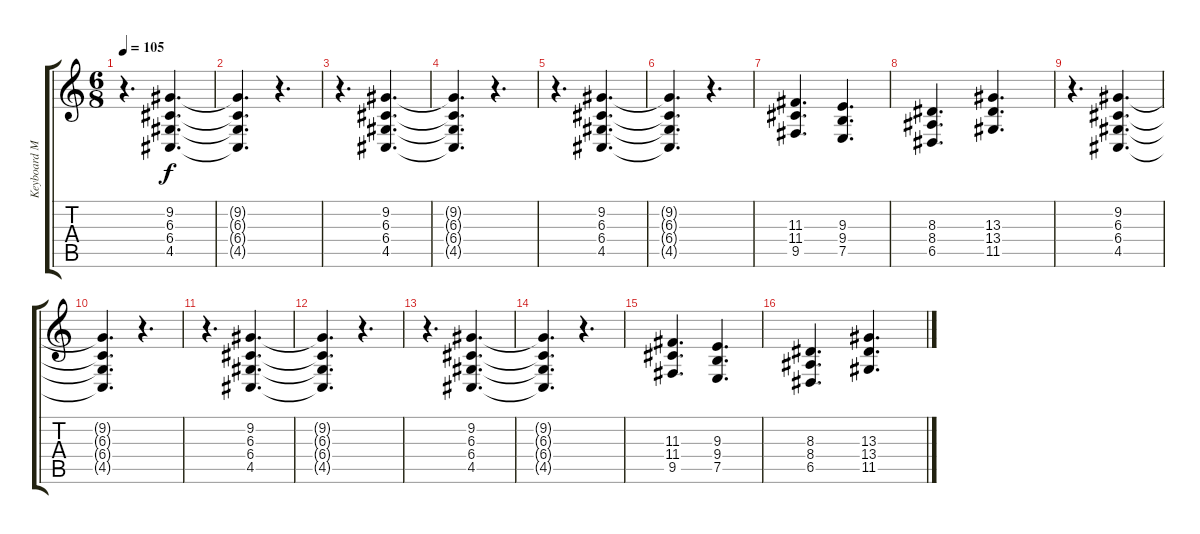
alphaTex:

\track ("Keyboard Martijn Spierenburg" "Keyboard M") {instrument choiraahs}
\staff {score tabs}
\tuning (E4 B3 G3 D3 A2 E2) {hide}
\ts (6 8)
\tempo 105
\clef g2
\ks c
r.4{d dy mf volume 7} (9.2 6.3 6.4 4.5).4{d dy f} |
(9.2{t} 6.3{t} 6.4{t} 4.5{t}).4{d} r.4{d} |
r.4{d} (9.2 6.3 6.4 4.5).4{d} |
(9.2{t} 6.3{t} 6.4{t} 4.5{t}).4{d} r.4{d} |
r.4{d} (9.2 6.3 6.4 4.5).4{d} |
(9.2{t} 6.3{t} 6.4{t} 4.5{t}).4{d} r.4{d} |
(11.3 11.4 9.5).4{d} (9.3 9.4 7.5).4{d} |
(8.3 8.4 6.5).4{d} (13.3 13.4 11.5).4{d} |
r.4{d} (9.2 6.3 6.4 4.5).4{d} |
(9.2{t} 6.3{t} 6.4{t} 4.5{t}).4{d} r.4{d} |
r.4{d} (9.2 6.3 6.4 4.5).4{d} |
(9.2{t} 6.3{t} 6.4{t} 4.5{t}).4{d} r.4{d} |
r.4{d} (9.2 6.3 6.4 4.5).4{d} |
(9.2{t} 6.3{t} 6.4{t} 4.5{t}).4{d} r.4{d} |
(11.3 11.4 9.5).4{d} (9.3 9.4 7.5).4{d} |
(8.3 8.4 6.5).4{d} (13.3 13.4 11.5).4{d}
